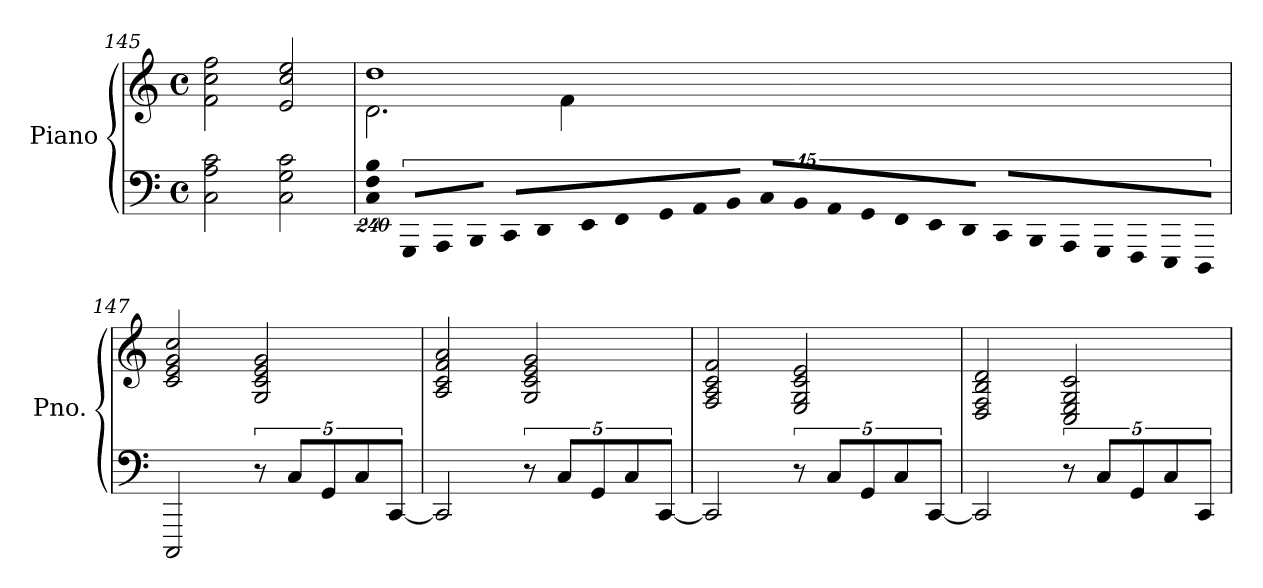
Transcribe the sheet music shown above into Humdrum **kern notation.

**kern	**kern
*part1	*part1
*staff2	*staff1
*I"Piano	*
*I'Pno.	*
*clefF4	*clefG2
*k[]	*k[]
*M4/4	*M4/4
*met(c)	*met(c)
=145	=145
2C\ 2A\ 2c\	2f\ 2cc\ 2ff\
2C\ 2G\ 2c\	2e/ 2cc/ 2ee/
!!LO:LB:g=z
=146	=146
!LO:N:vis=4	!
*	*^
960%137C\ 960%137F\ 960%137B\	1dd	2.d\
960ryy	.	.
!LO:N:vis=16	!	!
640%23GGG/LL	.	.
!LO:N:vis=16	!	!
640%23AAA/	.	.
!LO:N:vis=16	!	!
640%23BBB/JJ	.	.
*Xbrackettup	*	*
!LO:N:vis=16	!	!
640%23CC/LL	.	.
!LO:N:vis=16	!	!
640%23DD/	.	.
!LO:N:vis=16	!	!
640%23EE/	.	.
!LO:N:vis=16	!	!
640%23FF/	.	.
!LO:N:vis=16	!	!
640%23GG/	.	.
!LO:N:vis=16	!	!
640%23AA/	.	.
!LO:N:vis=16	!	!
640%23BB/JJ	.	.
!LO:N:vis=16	!	!
640%23C/LL	.	.
!LO:N:vis=16	!	!
640%23BB/	.	.
!LO:N:vis=16	!	!
640%23AA/	.	.
!LO:N:vis=16	!	!
640%23GG/	.	.
!LO:N:vis=16	!	!
640%23FF/	.	.
!LO:N:vis=16	!	!
640%23EE/	.	.
!LO:N:vis=16	!	!
640%23DD/JJ	.	.
.	.	4f\
!LO:N:vis=16	!	!
640%23CC/LL	.	.
!LO:N:vis=16	!	!
640%23BBB/	.	.
!LO:N:vis=16	!	!
640%23AAA/	.	.
!LO:N:vis=16	!	!
640%23GGG/	.	.
!LO:N:vis=16	!	!
640%23FFF/	.	.
!LO:N:vis=16	!	!
640%23EEE/	.	.
!LO:N:vis=16	!	!
640%23DDD/JJ	.	.
.	160ryy	160ryy
*	*v	*v
=147	=147
2CCC/	2c/ 2e/ 2g/ 2cc/
*brackettup	*
10r	2G/ 2c/ 2e/ 2g/
10C/L	.
10GG/	.
10C/	.
[10CC/J	.
=148	=148
2CC/]	2A/ 2c/ 2f/ 2a/
10r	2G/ 2c/ 2e/ 2g/
10C/L	.
10GG/	.
10C/	.
[10CC/J	.
=149	=149
2CC/]	2F/ 2A/ 2c/ 2f/
10r	2E/ 2G/ 2c/ 2e/
10C/L	.
10GG/	.
10C/	.
[10CC/J	.
=150	=150
2CC/]	2D/ 2F/ 2B/ 2d/
10r	2C/ 2E/ 2G/ 2c/
10C/L	.
10GG/	.
10C/	.
10CC/J	.
=	=
*-	*-
